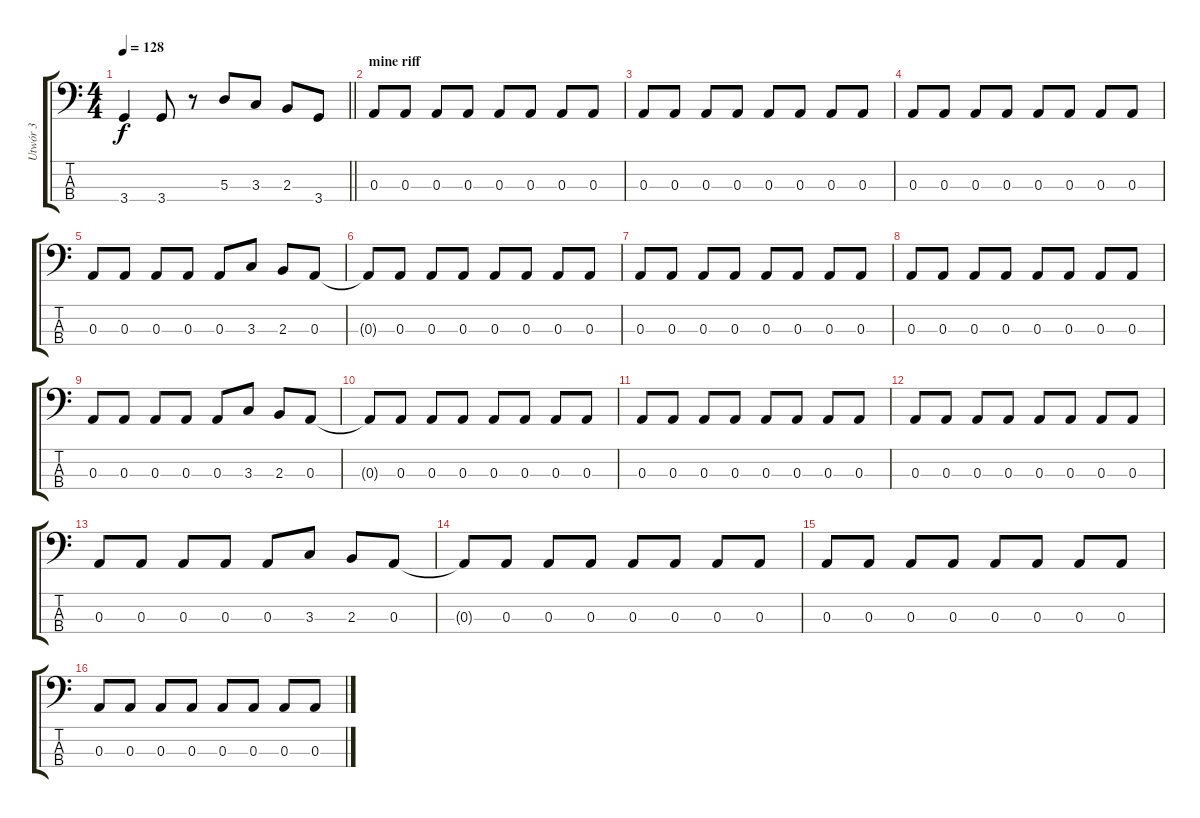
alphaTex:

\track ("Utwór 3" "Utwór 3") {instrument electricbassfinger}
\staff {score tabs}
\tuning (G2 D2 A1 E1) {hide}
\ts (4 4)
\tempo 128
\clef f4
\barLineRight lightlight
\ks c
3.4{t}.4{dy f} 3.4.8 r.8 5.3.8 3.3.8 2.3.8 3.4.8 |
\section ("" "mine riff")
0.3.8 0.3.8 0.3.8 0.3.8 0.3.8 0.3.8 0.3.8 0.3.8 |
0.3.8 0.3.8 0.3.8 0.3.8 0.3.8 0.3.8 0.3.8 0.3.8 |
0.3.8 0.3.8 0.3.8 0.3.8 0.3.8 0.3.8 0.3.8 0.3.8 |
0.3.8 0.3.8 0.3.8 0.3.8 0.3.8 3.3.8 2.3.8 0.3.8 |
0.3{t}.8 0.3.8 0.3.8 0.3.8 0.3.8 0.3.8 0.3.8 0.3.8 |
0.3.8 0.3.8 0.3.8 0.3.8 0.3.8 0.3.8 0.3.8 0.3.8 |
0.3.8 0.3.8 0.3.8 0.3.8 0.3.8 0.3.8 0.3.8 0.3.8 |
0.3.8 0.3.8 0.3.8 0.3.8 0.3.8 3.3.8 2.3.8 0.3.8 |
0.3{t}.8 0.3.8 0.3.8 0.3.8 0.3.8 0.3.8 0.3.8 0.3.8 |
0.3.8 0.3.8 0.3.8 0.3.8 0.3.8 0.3.8 0.3.8 0.3.8 |
0.3.8 0.3.8 0.3.8 0.3.8 0.3.8 0.3.8 0.3.8 0.3.8 |
0.3.8 0.3.8 0.3.8 0.3.8 0.3.8 3.3.8 2.3.8 0.3.8 |
0.3{t}.8 0.3.8 0.3.8 0.3.8 0.3.8 0.3.8 0.3.8 0.3.8 |
0.3.8 0.3.8 0.3.8 0.3.8 0.3.8 0.3.8 0.3.8 0.3.8 |
0.3.8 0.3.8 0.3.8 0.3.8 0.3.8 0.3.8 0.3.8 0.3.8
